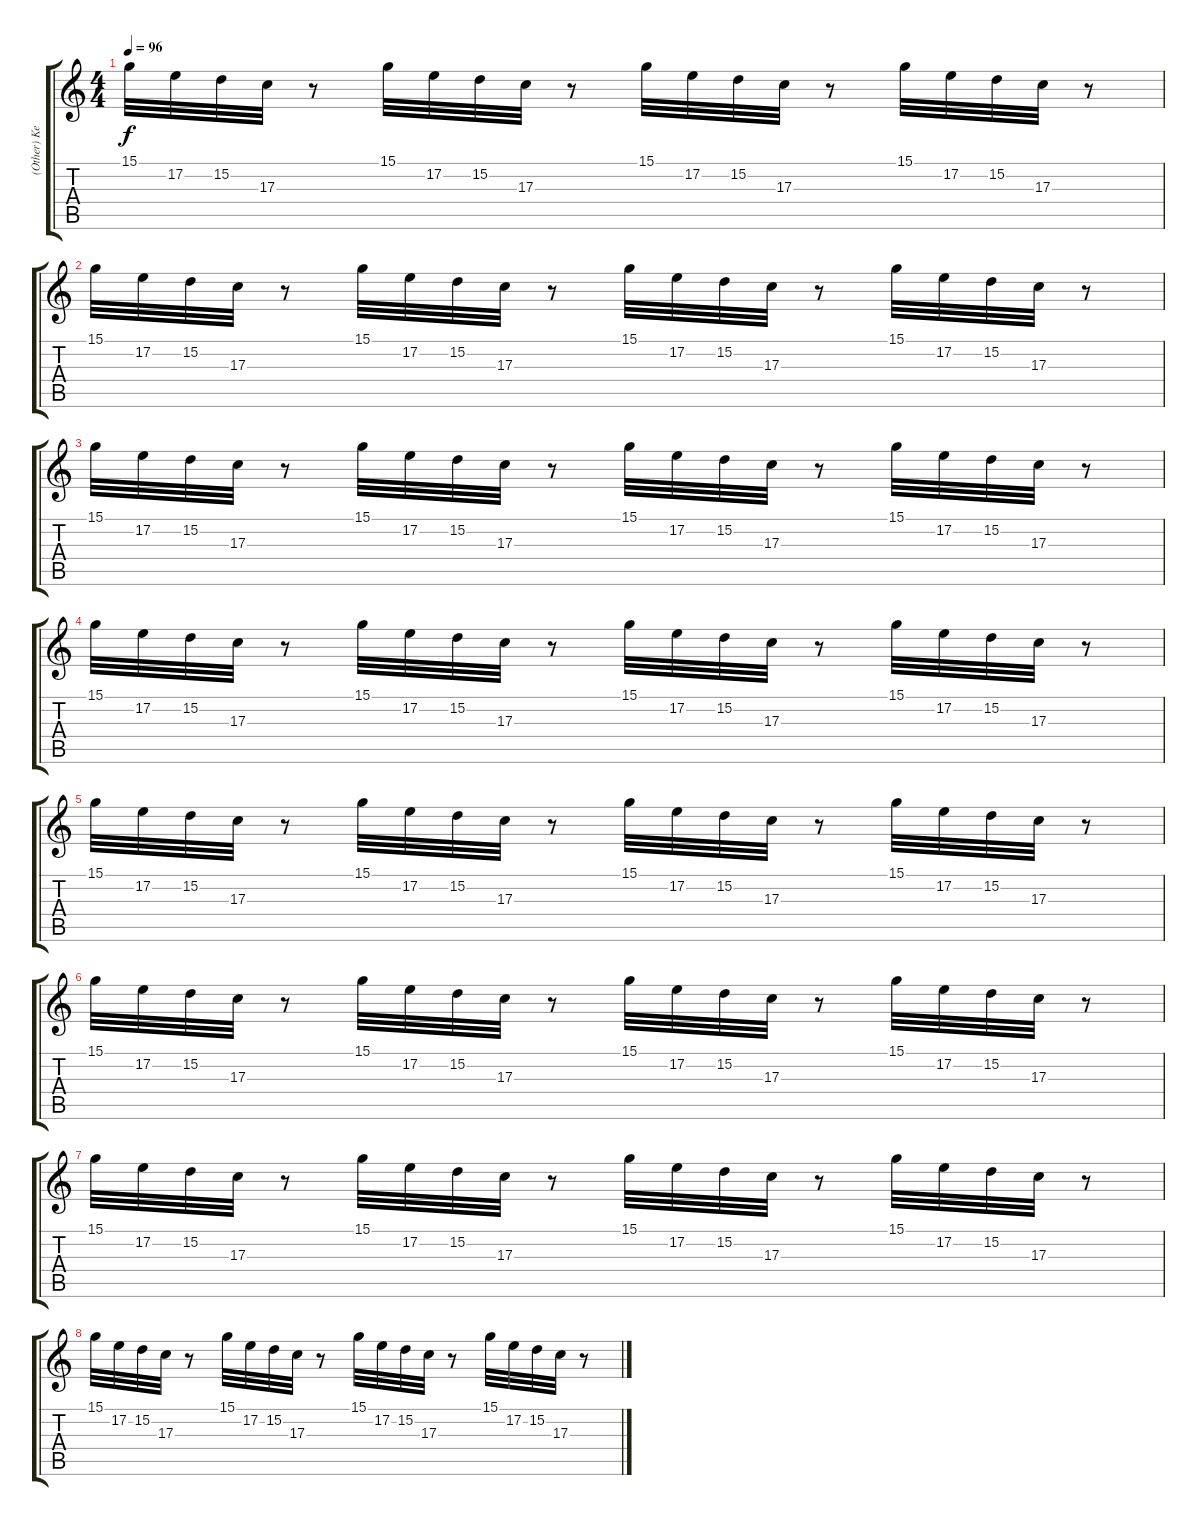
\track ("(Other) Keys" "(Other) Ke") {instrument pad4choir}
\staff {score tabs}
\tuning (E4 B3 G3 D3 A2 E2) {hide}
\ts (4 4)
\tempo 96
\clef g2
\ks c
15.1.32{dy f} 17.2.32 15.2.32 17.3.32 r.8 15.1.32 17.2.32 15.2.32 17.3.32 r.8 15.1.32 17.2.32 15.2.32 17.3.32 r.8 15.1.32 17.2.32 15.2.32 17.3.32 r.8 |
15.1.32 17.2.32 15.2.32 17.3.32 r.8 15.1.32 17.2.32 15.2.32 17.3.32 r.8 15.1.32 17.2.32 15.2.32 17.3.32 r.8 15.1.32 17.2.32 15.2.32 17.3.32 r.8 |
15.1.32 17.2.32 15.2.32 17.3.32 r.8 15.1.32 17.2.32 15.2.32 17.3.32 r.8 15.1.32 17.2.32 15.2.32 17.3.32 r.8 15.1.32 17.2.32 15.2.32 17.3.32 r.8 |
15.1.32 17.2.32 15.2.32 17.3.32 r.8 15.1.32 17.2.32 15.2.32 17.3.32 r.8 15.1.32 17.2.32 15.2.32 17.3.32 r.8 15.1.32 17.2.32 15.2.32 17.3.32 r.8 |
15.1.32 17.2.32 15.2.32 17.3.32 r.8 15.1.32 17.2.32 15.2.32 17.3.32 r.8 15.1.32 17.2.32 15.2.32 17.3.32 r.8 15.1.32 17.2.32 15.2.32 17.3.32 r.8 |
15.1.32 17.2.32 15.2.32 17.3.32 r.8 15.1.32 17.2.32 15.2.32 17.3.32 r.8 15.1.32 17.2.32 15.2.32 17.3.32 r.8 15.1.32 17.2.32 15.2.32 17.3.32 r.8 |
15.1.32 17.2.32 15.2.32 17.3.32 r.8 15.1.32 17.2.32 15.2.32 17.3.32 r.8 15.1.32 17.2.32 15.2.32 17.3.32 r.8 15.1.32 17.2.32 15.2.32 17.3.32 r.8 |
15.1.32 17.2.32 15.2.32 17.3.32 r.8 15.1.32 17.2.32 15.2.32 17.3.32 r.8 15.1.32 17.2.32 15.2.32 17.3.32 r.8 15.1.32 17.2.32 15.2.32 17.3.32 r.8
